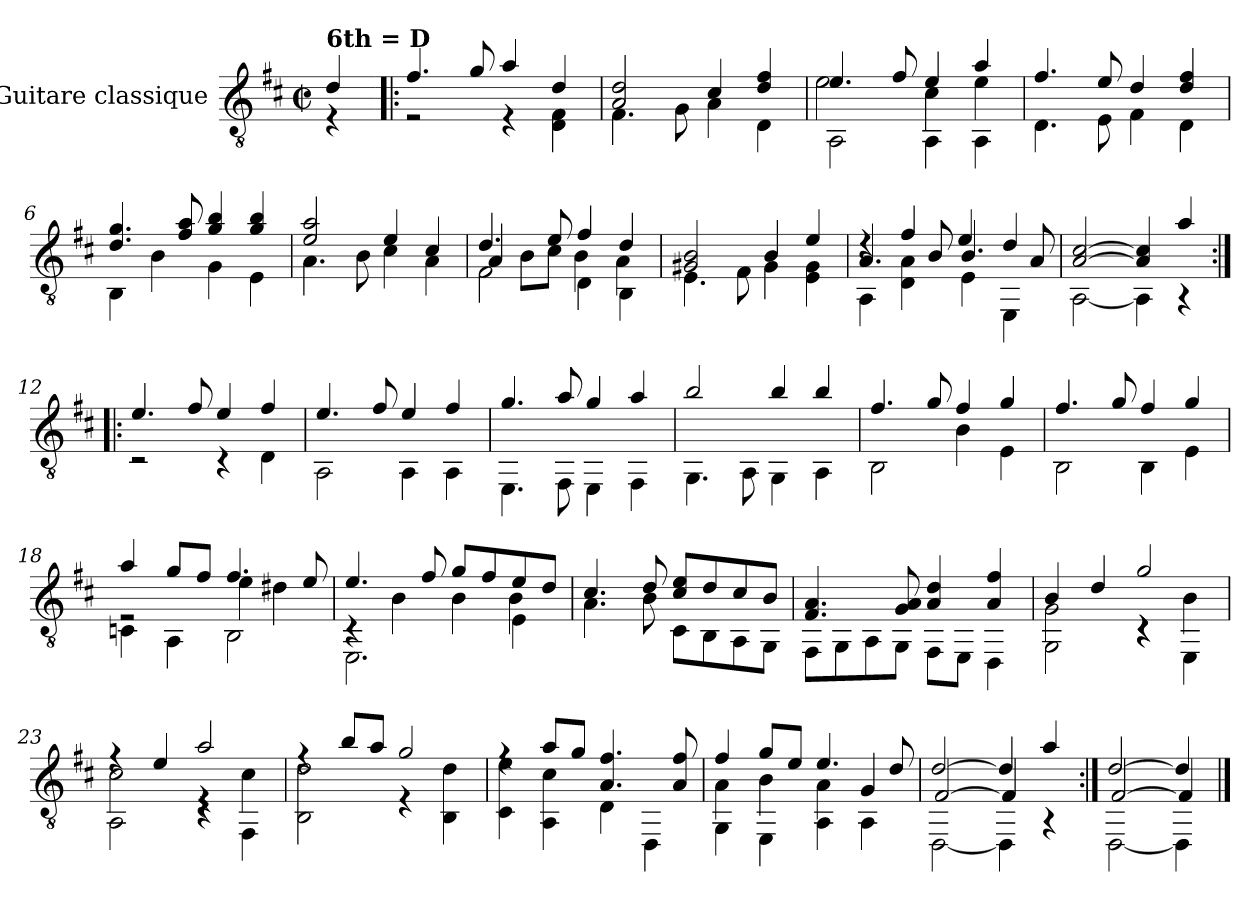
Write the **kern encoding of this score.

**kern
*part1
*staff1
*I"Guitare classique
*I'Guit.
*clefGv2
*k[f#c#]
*M2/2
*met(c|)
*MM144
=1
*^
!LO:TX:a:B:t=6th = D	!
4d/	4r
=2!|:	=2!|:
4.f#/	2r
8g/	.
4a/	4r
4d/	4D\ 4F#\
=3	=3
2A/ 2d/	4.F#\
.	8G\
4c#/	4A\
4d/ 4f#/	4D\
=4	=4
*	*^
4.e/	2AA\	2e\
8f#/	.	.
4e/	4AA\	4c#\
4a/	4AA\	4e\
*	*v	*v
=5	=5
4.f#/	4.D\
8e/	8E\
4d/	4F#\
4d/ 4f#/	4D\
!!LO:LB:g=z	!!
=6	=6
4.d/ 4.g/	4BB\
.	4B\
8f#/ 8a/	.
4g/ 4b/	4G\
4g/ 4b/	4E\
=7	=7
2e/ 2a/	4.A\
.	8B\
4e/	4c#\
4c#/	4A\
=8	=8
*	*^
4.d/	2F#\	4A!/
.	.	8B!\L
8e/	.	8c#!\J
4f#/	4D\	4B!\
4d/	4BB\	4A!\
*	*v	*v
=9	=9
2G#X/ 2B/	4.E\
.	8F#\
4B/	4G#\
4e/	4E\ 4G#\
=10	=10
*	*^
4.A/	4AA\	4rd
.	4D\ 4A\	4f#!/
8B/	.	.
4.B/	4E\	4e!/
.	4EE\	4d!/
8A/	.	.
*	*v	*v
!!LO:LB:g=z
=11	=11
[2A/ [2c#/	[2AA\
4A/] 4c#/]	4AA\]
4a/	4r
=12:|!|:	=12:|!|:
4.e/	2r
8f#/	.
4e/	4r
4f#/	4D\
=13	=13
4.e/	2AA\
8f#/	.
4e/	4AA\
4f#/	4AA\
=14	=14
4.g/	4.EE\
8a/	8FF#\
4g/	4EE\
4a/	4FF#\
=15	=15
2b/	4.GG\
.	8AA\
4b/	4GG\
4b/	4AA\
!!LO:LB:g=z	!!
=16	=16
4.f#/	2BB\
8g/	.
4f#/	4B\
4g/	4E\
=17	=17
4.f#/	2BB\
8g/	.
4f#/	4BB\
4g/	4E\
=18	=18
*	*^
4a/	4Cn\	2rE
8g/L	4AA\	.
8f#/J	.	.
4.f#/	2BB\	4e\
.	.	4d#X\
8e/	.	.
=19	=19	=19
4.e/	2.EE\	4rC
.	.	4B\
8f#/	.	.
8g/L	.	4B\
8f#/	.	.
8e/	4E\	4B\
8d/J	.	.
*	*v	*v
!!LO:LB:g=z
=20	=20
4.c#/	4.A\
8d/	8B\
8c#/ 8e/L	8C#\L
8d/	8BB\
8c#/	8AA\
8B/J	8GG\J
=21	=21
4.F#/ 4.A/	8FF#\L
.	8GG\
.	8AA\
8G/ 8A/	8GG\J
4A/ 4d/	8FF#\L
.	8EE\J
4A/ 4f#/	4DD\
=22	=22
*	*^
4B/	2GG\	2G\
4d/	.	.
2g/	4rC	4rC
.	4EE\	4B\
=23	=23	=23
4rf	2AA\	2c#\
4e/	.	.
2a/	4rC	4rE
.	4FF#\	4c#\
*	*v	*v
=24	=24
4rf	2BB\ 2d\
8b/L	.
8a/J	.
2g/	4rE
.	4BB\ 4d\
!!LO:LB:g=z	!!
=25	=25
4rf	4C#\ 4e\
8a/L	4AA\ 4c#\
8g/J	.
4.A/ 4.f#/	4D\
.	4DD\
8A/ 8f#/	.
=26	=26
*	*^
4f#/	4GG\	4A\
8g/L	4EE\	4B\
8e/J	.	.
4.e/	4AA\	4A\
.	4AA\	4G/
8d/	.	.
=27	=27	=27
[2d/	[2DD\	[2F#/
4d/]	4DD\]	4F#/]
4a/	4r	4ryy
=28:|!	=28:|!	=28:|!
*MM104	*	*
[2d/	[2DD\	[2F#/
4d/]	4DD\]	4F#/]
*v	*v	*v
==
*-
